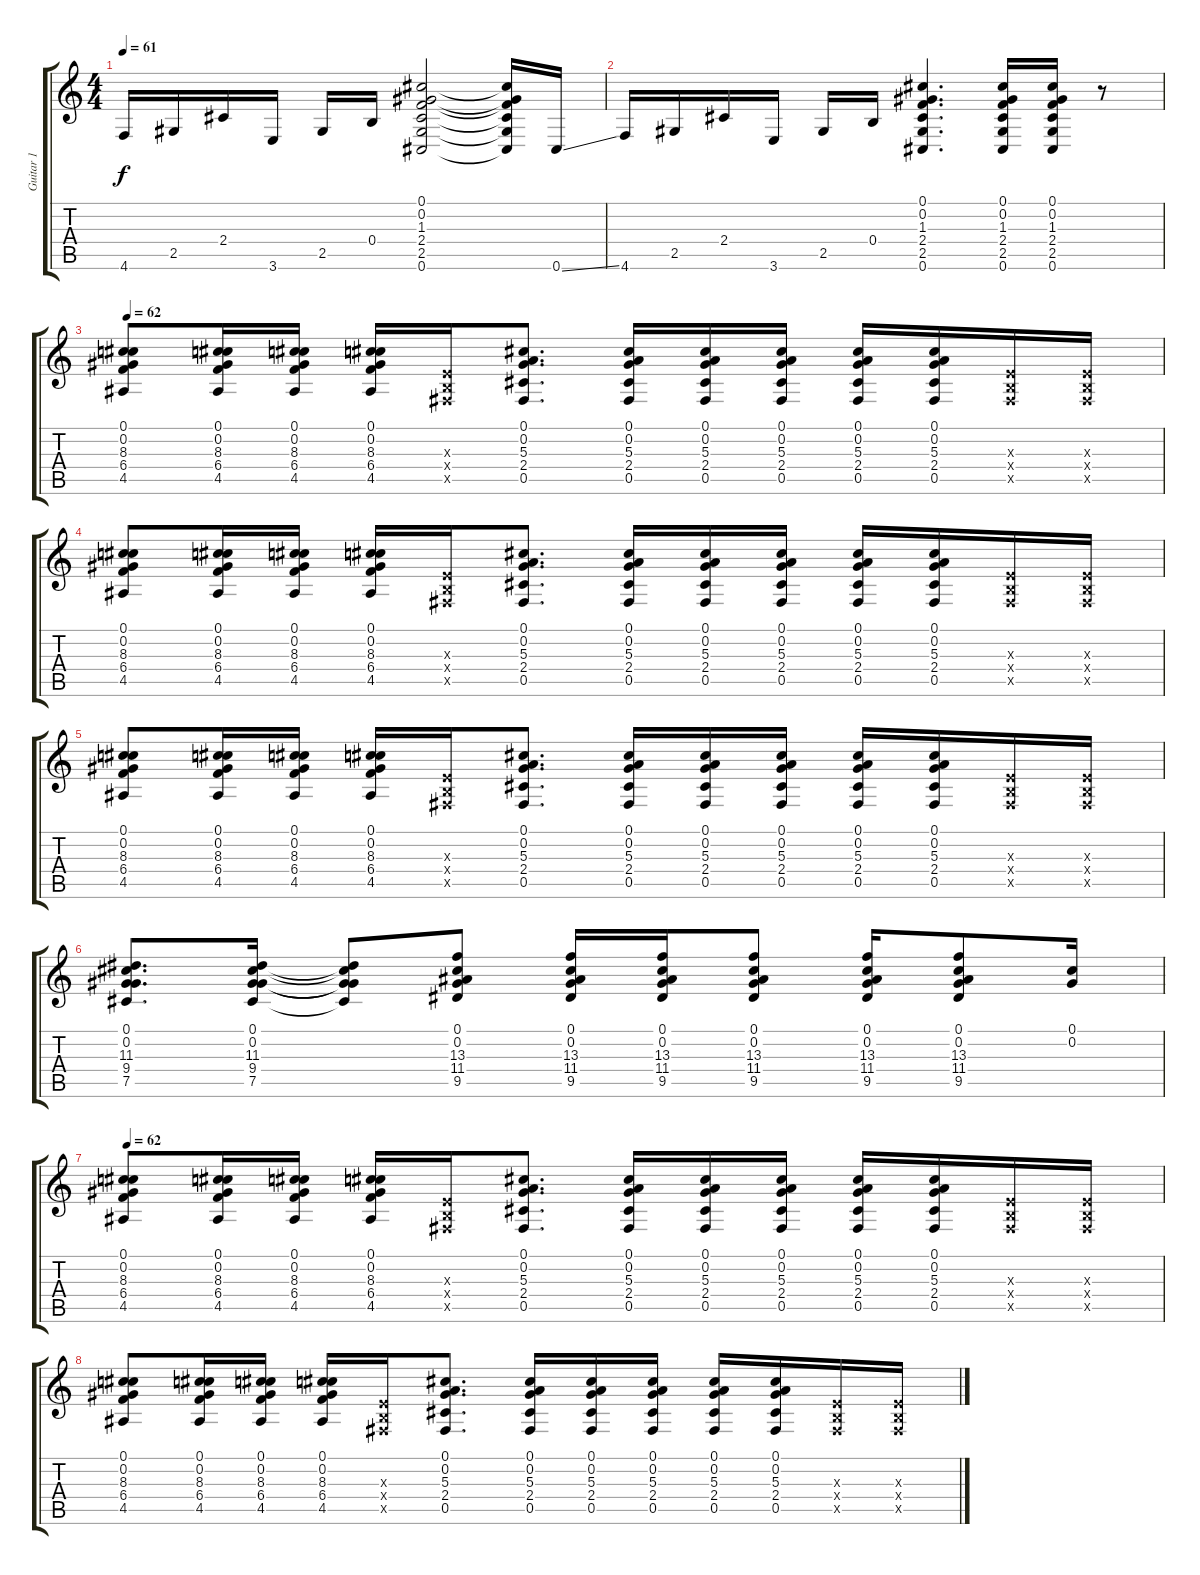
\track ("Guitar 1" "Guitar 1") {instrument electricguitarclean}
\staff {score tabs}
\tuning (Db4 Ab3 E3 B2 Gb2 Db2) {hide}
\ts (4 4)
\tempo 61
\clef g2
\ks c
4.6.16{dy f} 2.5.16 2.4.16 3.6.16 2.5.16 0.4.16 (0.1 0.2 1.3 2.4 2.5 0.6).2 (0.1{t} 0.2{t} 1.3{t} 2.4{t} 2.5{t} 0.6{t}).16 0.6{ss}.16 |
4.6.16 2.5.16 2.4.16 3.6.16 2.5.16 0.4.16 (0.1 0.2 1.3 2.4 2.5 0.6).4{d} (0.1 0.2 1.3 2.4 2.5 0.6).16 (0.1 0.2 1.3 2.4 2.5 0.6).16 r.8 |
\tempo 62
(0.1 0.2 8.3 6.4 4.5).8 (0.1 0.2 8.3 6.4 4.5).16 (0.1 0.2 8.3 6.4 4.5).16 (0.1 0.2 8.3 6.4 4.5).16 (0.3{x} 0.4{x} 0.5{x}).16 (0.1 0.2 5.3 2.4 0.5).8{d} (0.1 0.2 5.3 2.4 0.5).16 (0.1 0.2 5.3 2.4 0.5).16 (0.1 0.2 5.3 2.4 0.5).16 (0.1 0.2 5.3 2.4 0.5).16 (0.1 0.2 5.3 2.4 0.5).16 (0.3{x} 0.4{x} 0.5{x}).16 (0.3{x} 0.4{x} 0.5{x}).16 |
(0.1 0.2 8.3 6.4 4.5).8 (0.1 0.2 8.3 6.4 4.5).16 (0.1 0.2 8.3 6.4 4.5).16 (0.1 0.2 8.3 6.4 4.5).16 (0.3{x} 0.4{x} 0.5{x}).16 (0.1 0.2 5.3 2.4 0.5).8{d} (0.1 0.2 5.3 2.4 0.5).16 (0.1 0.2 5.3 2.4 0.5).16 (0.1 0.2 5.3 2.4 0.5).16 (0.1 0.2 5.3 2.4 0.5).16 (0.1 0.2 5.3 2.4 0.5).16 (0.3{x} 0.4{x} 0.5{x}).16 (0.3{x} 0.4{x} 0.5{x}).16 |
(0.1 0.2 8.3 6.4 4.5).8 (0.1 0.2 8.3 6.4 4.5).16 (0.1 0.2 8.3 6.4 4.5).16 (0.1 0.2 8.3 6.4 4.5).16 (0.3{x} 0.4{x} 0.5{x}).16 (0.1 0.2 5.3 2.4 0.5).8{d} (0.1 0.2 5.3 2.4 0.5).16 (0.1 0.2 5.3 2.4 0.5).16 (0.1 0.2 5.3 2.4 0.5).16 (0.1 0.2 5.3 2.4 0.5).16 (0.1 0.2 5.3 2.4 0.5).16 (0.3{x} 0.4{x} 0.5{x}).16 (0.3{x} 0.4{x} 0.5{x}).16 |
(0.1 0.2 11.3 9.4 7.5).8{d} (0.1 0.2 11.3 9.4 7.5).16 (0.1{t} 0.2{t} 11.3{t} 9.4{t} 7.5{t}).8 (0.1 0.2 13.3 11.4 9.5).8 (0.1 0.2 13.3 11.4 9.5).16 (0.1 0.2 13.3 11.4 9.5).16 (0.1 0.2 13.3 11.4 9.5).8 (0.1 0.2 13.3 11.4 9.5).16 (0.1 0.2 13.3 11.4 9.5).8 (0.1 0.2).16 |
\tempo 62
(0.1 0.2 8.3 6.4 4.5).8 (0.1 0.2 8.3 6.4 4.5).16 (0.1 0.2 8.3 6.4 4.5).16 (0.1 0.2 8.3 6.4 4.5).16 (0.3{x} 0.4{x} 0.5{x}).16 (0.1 0.2 5.3 2.4 0.5).8{d} (0.1 0.2 5.3 2.4 0.5).16 (0.1 0.2 5.3 2.4 0.5).16 (0.1 0.2 5.3 2.4 0.5).16 (0.1 0.2 5.3 2.4 0.5).16 (0.1 0.2 5.3 2.4 0.5).16 (0.3{x} 0.4{x} 0.5{x}).16 (0.3{x} 0.4{x} 0.5{x}).16 |
(0.1 0.2 8.3 6.4 4.5).8 (0.1 0.2 8.3 6.4 4.5).16 (0.1 0.2 8.3 6.4 4.5).16 (0.1 0.2 8.3 6.4 4.5).16 (0.3{x} 0.4{x} 0.5{x}).16 (0.1 0.2 5.3 2.4 0.5).8{d} (0.1 0.2 5.3 2.4 0.5).16 (0.1 0.2 5.3 2.4 0.5).16 (0.1 0.2 5.3 2.4 0.5).16 (0.1 0.2 5.3 2.4 0.5).16 (0.1 0.2 5.3 2.4 0.5).16 (0.3{x} 0.4{x} 0.5{x}).16 (0.3{x} 0.4{x} 0.5{x}).16
